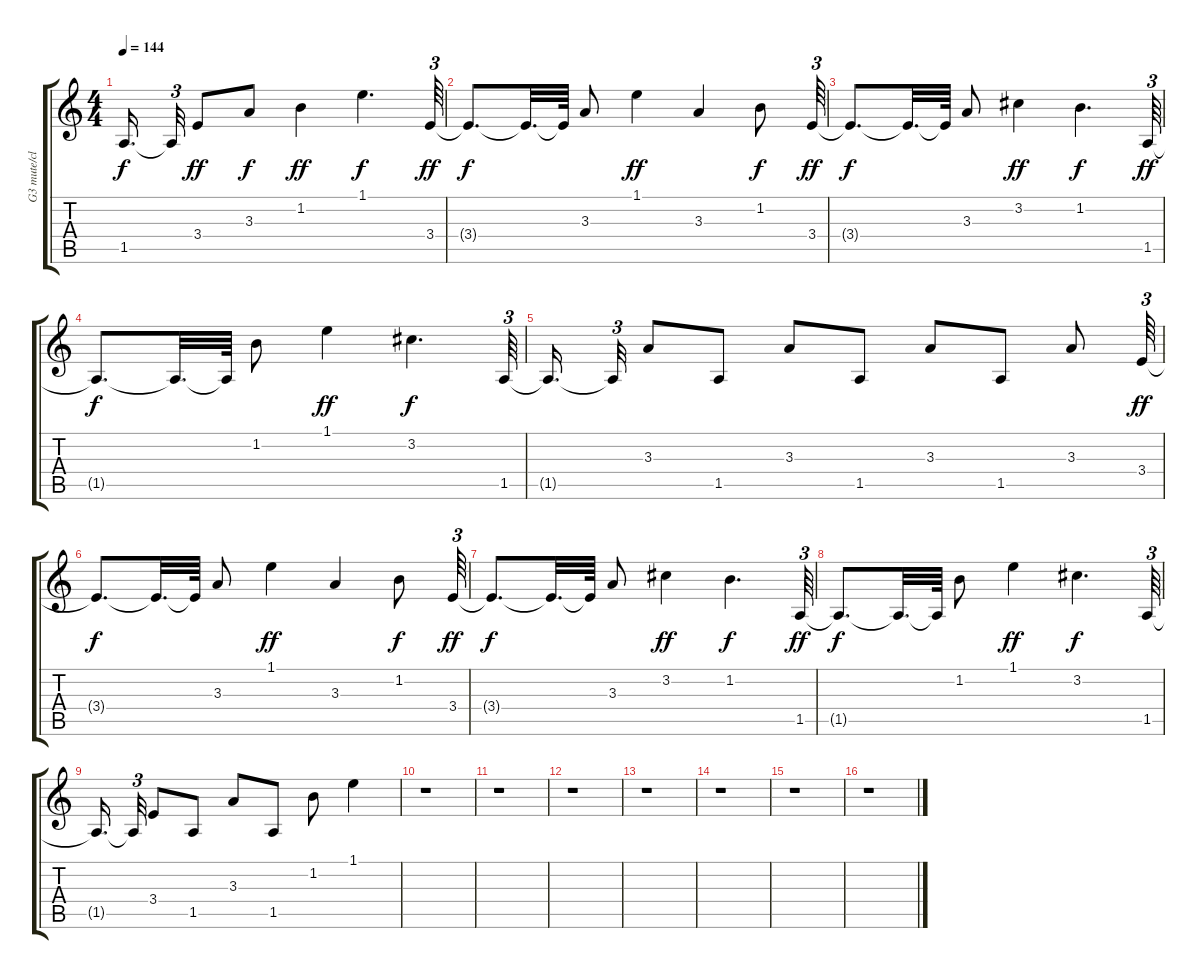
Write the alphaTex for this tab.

\track ("G3 mute/clean" "G3 mute/cl") {instrument electricguitarclean}
\staff {score tabs}
\tuning (Eb4 Bb3 Gb3 Db3 Ab2 Eb2) {hide}
\ts (4 4)
\tempo 144
\clef g2
\ks c
1.5{t}.16{d dy f beam splitsecondary} 1.5{t}.32{tu (3 2)} 3.4.8{dy ff} 3.3.8{dy f} 1.2.4{dy ff} 1.1.4{d dy f} 3.4.64{tu (3 2) dy ff} |
3.4{t}.8{d dy f} 3.4{t}.32{d} 3.4{t}.64 3.3.8 1.1.4{dy ff} 3.3.4 1.2.8{dy f} 3.4.64{tu (3 2) dy ff} |
3.4{t}.8{d dy f} 3.4{t}.32{d} 3.4{t}.64 3.3.8 3.2.4{dy ff} 1.2.4{d dy f} 1.5.64{tu (3 2) dy ff} |
1.5{t}.8{d dy f} 1.5{t}.32{d} 1.5{t}.64 1.2.8 1.1.4{dy ff} 3.2.4{d dy f} 1.5.64{tu (3 2)} |
1.5{t}.16{d beam splitsecondary} 1.5{t}.32{tu (3 2)} 3.3.8 1.5.8 3.3.8 1.5.8 3.3.8 1.5.8 3.3.8 3.4.64{tu (3 2) dy ff} |
3.4{t}.8{d dy f} 3.4{t}.32{d} 3.4{t}.64 3.3.8 1.1.4{dy ff} 3.3.4 1.2.8{dy f} 3.4.64{tu (3 2) dy ff} |
3.4{t}.8{d dy f} 3.4{t}.32{d} 3.4{t}.64 3.3.8 3.2.4{dy ff} 1.2.4{d dy f} 1.5.64{tu (3 2) dy ff} |
1.5{t}.8{d dy f} 1.5{t}.32{d} 1.5{t}.64 1.2.8 1.1.4{dy ff} 3.2.4{d dy f} 1.5.64{tu (3 2)} |
1.5{t}.16{d beam splitsecondary} 1.5{t}.32{tu (3 2)} 3.4.8 1.5.8 3.3.8 1.5.8 1.2.8 1.1.4 |
r.1 |
r.1 |
r.1 |
r.1 |
r.1 |
r.1 |
r.1
